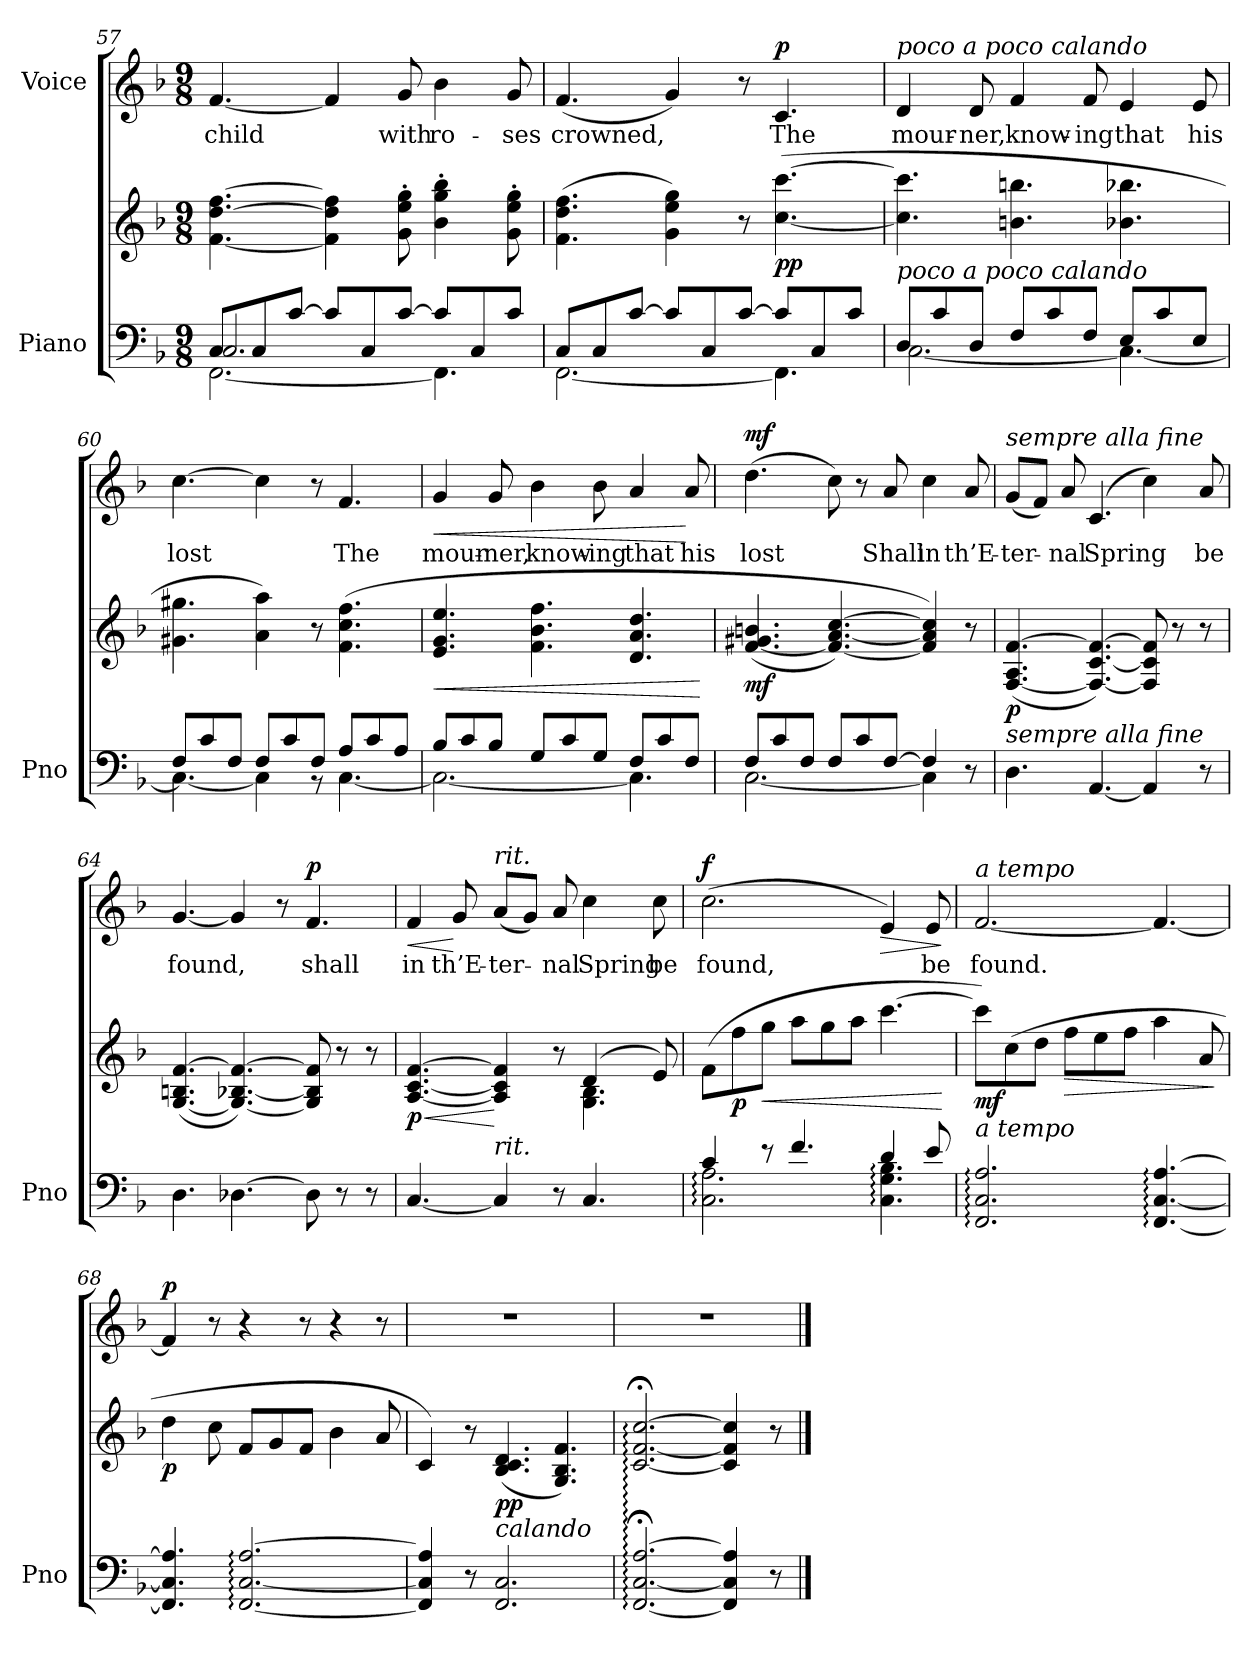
**kern	**kern	**dynam	**kern	**text	**dynam
*part2	*part2	*part2	*part1	*part1	*part1
*staff3	*staff2	*staff2/3	*staff1	*staff1	*staff1
*I"Piano	*	*	*I"Voice	*	*
*I'Pno	*	*	*	*	*
*clefF4	*clefG2	*	*clefG2	*	*
*k[b-]	*k[b-]	*	*k[b-]	*	*
*M9/8	*M9/8	*	*M9/8	*	*
=57	=57	=57	=57	=57	=57
!LO:N:head=open	!	!	!	!	!
*^	*	*	*	*	*
*	*^	*	*	*	*	*
8C/L	[2.FF\	2.C/	[4.f\ [4.dd\ [4.ff\	.	[4.f/	child	.
8C/	.	.	.	.	.	.	.
[8c/J	.	.	.	.	.	.	.
8c/L]	.	.	4f\] 4dd\] 4ff\]	.	4f/]	.	.
8C/	.	.	.	.	.	.	.
[8c/J	.	.	8g\' 8ee\' 8gg\'	.	8g/	with	.
8c/L]	4.FF\]	4.ryy	4b-\' 4gg\' 4bb-\'	.	4b-\	ro-	.
8C/	.	.	.	.	.	.	.
8c/J	.	.	8g\' 8ee\' 8gg\'	.	8g/	-ses	.
*	*v	*v	*	*	*	*	*
=58	=58	=58	=58	=58	=58	=58
8C/L	[2.FF\	(4.f\ 4.dd\ 4.ff\	.	(4.f/	crowned,	.
8C/	.	.	.	.	.	.
[8c/J	.	.	.	.	.	.
8c/L]	.	4g\ 4ee\ 4gg\)	.	4g/)	.	.
8C/	.	.	.	.	.	.
[8c/J	.	8r	.	8r	.	.
!	!	!	!LO:DY:b	!	!	!LO:DY:a
8c/L]	4.FF\]	([4.cc\ [4.ccc\	pp	4.c/	The	p
8C/	.	.	.	.	.	.
8c/J	.	.	.	.	.	.
=59	=59	=59	=59	=59	=59	=59
!	!	!	!	!LO:TX:i:t=poco a poco calando	!	!
!LO:TX:i:t=poco a poco calando	!	!	!	!	!	!
8D/L	[2.C\	4.cc\] 4.ccc\]	.	4d/	mour-	.
8c/	.	.	.	.	.	.
8D/J	.	.	.	8d/	-ner,	.
8F/L	.	4.bn\ 4.bbn\	.	4f/	know-	.
8c/	.	.	.	.	.	.
8F/J	.	.	.	8f/	-ing	.
8E/L	4.C\_	4.b-X\ 4.bb-X\	.	4e/	that	.
8c/	.	.	.	.	.	.
8E/J	.	.	.	8e/	his	.
=60	=60	=60	=60	=60	=60	=60
8F/L	4.C\_	4.g#X\ 4.gg#X\	.	[4.cc\	lost	.
8c/	.	.	.	.	.	.
8F/J	.	.	.	.	.	.
8F/L	4C\]	4a\ 4aa\)	.	4cc\]	.	.
8c/	.	.	.	.	.	.
8F/J	8r	8r	.	8r	.	.
8A/L	[4.C\	(4.f\ 4.cc\ 4.ff\	.	4.f/	The	.
8c/	.	.	.	.	.	.
8A/J	.	.	.	.	.	.
=61	=61	=61	=61	=61	=61	=61
!	!	!	!LO:HP:b	!	!	!LO:HP:b
8B-/L	2.C\_	4.e/ 4.g/ 4.ee/	<	4g/	mour-	<
8c/	.	.	.	.	.	.
8B-/J	.	.	.	8g/	-ner,	.
8G/L	.	4.f\ 4.b-\ 4.ff\	.	4b-\	know-	.
8c/	.	.	.	.	.	.
8G/J	.	.	.	8b-\	-ing	.
8F/L	4.C\]	4.d/ 4.a/ 4.dd/	.	4a/	that	.
8c/	.	.	.	.	.	.
8F/J	.	.	.	8a/	his	[
*v	*v	*	*	*	*	*
.	.	[	.	.	.
=62	=62	=62	=62	=62	=62
*^	*	*	*	*	*
!	!	!	!LO:DY:b	!	!	!LO:DY:a
8F/L	[2.C\	(>[4.f/ 4.g#X/ 4.bn/	mf	(4.dd\	lost	mf
8c/	.	.	.	.	.	.
8F/J	.	.	.	.	.	.
8F/L	.	4.f/_ [4.a/ [4.cc/)	.	8cc\)	.	.
8c/	.	.	.	8r	.	.
[8F/J	.	.	.	8a/	Shall	.
4F/]	4C\]	4f/] 4a/] 4cc/])	.	4cc\	in	.
8r	8ryy	8r	.	8a/	th’E-	.
=63	=63	=63	=63	=63	=63	=63
!	!	!	!	!LO:TX:i:t=sempre alla fine	!	!
!	!	!LO:TX:b:i:t=sempre alla fine	!	!	!	!
!	!	!	!LO:DY:b	!	!	!
*v	*v	*	*	*	*	*
4.D\	([4.F/ 4.A/ [4.f/	p	(8g/L	-ter-	.
.	.	.	8f/J)	.	.
.	.	.	8a/	-nal	.
[4.AA/	4.F/_ [4.c/ 4.f/_)	.	(4.c/	Spring	.
4AA/]	8F/] 8c/] 8f/]	.	4cc\)	.	.
.	8r	.	.	.	.
8r	8r	.	8a/	be	.
=64	=64	=64	=64	=64	=64
4.D\	([4.G/ 4.Bn/ [4.f/	.	[4.g/	found,	.
[4.D-X\	4.G/_ [>4.B-X/ 4.f/_)	.	4g/]	.	.
.	.	.	8r	.	.
!	!	!	!	!	!LO:DY:a
8D-\]	8G/] 8B-/] 8f/]	.	4.f/	shall	p
8r	8r	.	.	.	.
8r	8r	.	.	.	.
=65	=65	=65	=65	=65	=65
!	!	!LO:HP:b	!	!	!LO:HP:b
*	*^	*	*	*	*
!	!	!	!LO:DY:n=1:b	!	!	!
[4.C/	[4.A/ [4.c/ [4.f/	2.ryy	< p	4f/	in	<
.	.	.	.	8g/	th’E-	[
!	!	!	!	!LO:TX:i:t=rit.	!	!
!LO:TX:i:t=rit.	!	!	!	!	!	!
4C/]	4A/] 4c/] 4f/]	.	[	(8a/L	-ter-	.
.	.	.	.	8g/J)	.	.
8r	8r	.	.	8a/	-nal	.
4.C/	(4d/	4.G\ 4.B-\	.	4cc\	Spring	.
.	8e/)	.	.	8cc\	be	.
*	*v	*v	*	*	*	*
=66	=66	=66	=66	=66	=66
*^	*	*	*	*	*
!	!	!	!	!	!	!LO:DY:a
4c/	2.C\:: 2.A\::	(8f\L	.	(2.cc\	found,	f
!	!	!	!LO:DY:b	!	!	!
.	.	8ff\	p	.	.	.
!	!	!	!LO:HP:b	!	!	!
8r	.	8gg\J	<	.	.	.
4.f/	.	8aa\L	.	.	.	.
.	.	8gg\	.	.	.	.
.	.	8aa\J	.	.	.	.
!	!	!	!	!	!	!LO:HP:b
4d/	4.C\:: 4.G\:: 4.B-\::	[4.ccc\	.	4e/)	.	>
8e/	.	.	.	8e/	be	.
*v	*v	*	*	*	*	*
.	.	[	.	.	]
=67	=67	=67	=67	=67	=67
!	!	!	!LO:TX:i:t=a tempo	!	!
!LO:TX:a:i:t=a tempo	!	!	!	!	!
!	!	!LO:DY:b	!	!	!
2.FF/:: 2.C/:: 2.A/::	8ccc\L])	mf	[2.f/	found.	.
.	(8cc\	.	.	.	.
.	8dd\J	.	.	.	.
!	!	!LO:HP:b	!	!	!
.	8ff\L	>	.	.	.
.	8ee\	.	.	.	.
.	8ff\J	.	.	.	.
[4.FF/:: [>4.C/:: [4.A/::	4aa\	.	4.f/_	.	.
.	8a/	.	.	.	.
.	.	]	.	.	.
=68	=68	=68	=68	=68	=68
!	!	!LO:DY:b	!	!	!LO:DY:a
4.FF/] 4.C/] 4.A/]	4dd\	p	4f/]	.	p
.	8cc\	.	8r	.	.
[2.FF/:: [>2.C/:: [2.A/::	8f/L	.	4r	.	.
.	8g/	.	.	.	.
.	8f/J	.	8r	.	.
.	4b-\	.	4r	.	.
.	8a/	.	8r	.	.
=69	=69	=69	=69	=69	=69
4FF/] 4C/] 4A/]	4c/)	.	8%9r	.	.
8r	8r	.	.	.	.
!	!LO:TX:b:i:t=calando	!	!	!	!
!	!	!LO:DY:b	!	!	!
2.FF/ 2.C/	(4.B-/ 4.c/ 4.d/	pp	.	.	.
.	4.G/ 4.B-/ 4.f/)	.	.	.	.
=70	=70	=70	=70	=70	=70
[2.FF/::; [2.C/::; [2.A/::;	[2.c/::;< [2.f/::;< [2.cc/::;<	.	8%9r	.	.
4FF/] 4C/] 4A/]	4c/] 4f/] 4cc/]	.	.	.	.
8r	8r	.	.	.	.
==	==	==	==	==	==
*-	*-	*-	*-	*-	*-
